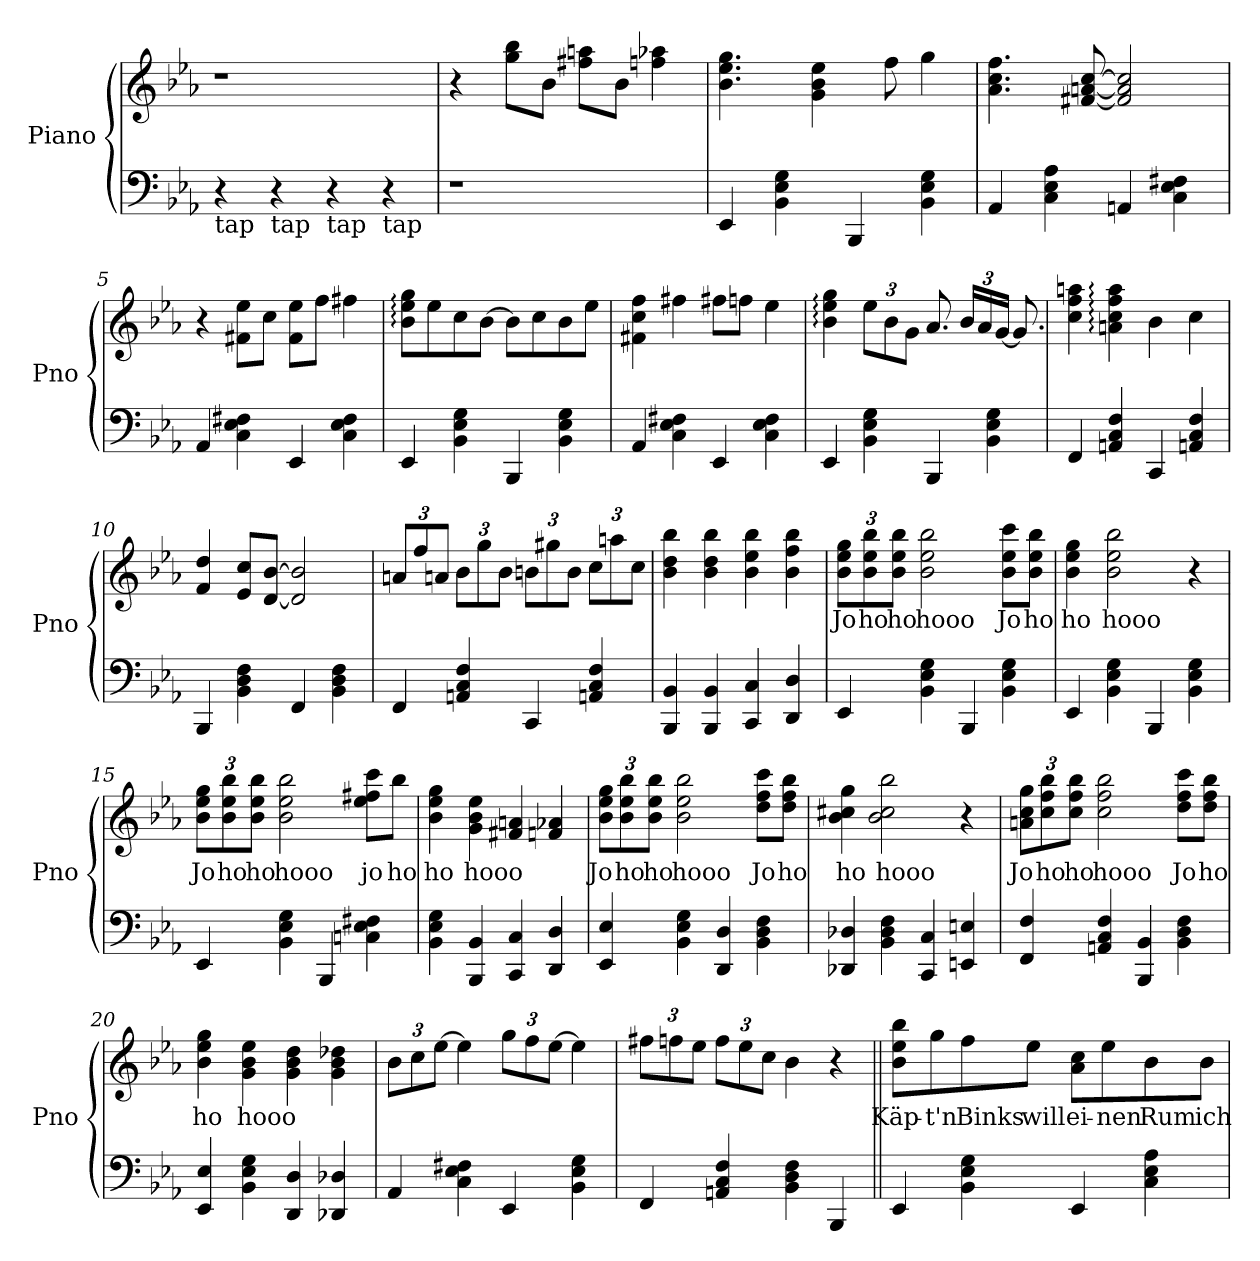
**kern	**kern	**text
*part1	*part1	*part1
*staff2	*staff1	*staff1
*I"Piano	*	*
*I'Pno	*	*
*clefF4	*clefG2	*
*k[b-e-a-]	*k[b-e-a-]	*
*E-:	*E-:	*
=1	=1	=1
!LO:TX:b:t=tap	!	!
4r	1r	.
!LO:TX:b:t=tap	!	!
4r	.	.
!LO:TX:b:t=tap	!	!
4r	.	.
!LO:TX:b:t=tap	!	!
4r	.	.
=2	=2	=2
1r	4r	.
.	8gg\ 8bb-\L	.
.	8b-\J	.
.	8ff#X\ 8aan\L	.
.	8b-\J	.
.	4ffn\ 4aa-X\	.
=3	=3	=3
4EE-/	4.b-\ 4.ee-\ 4.gg\	.
4BB-\ 4E-\ 4G\	.	.
.	4g\ 4b-\ 4ee-\	.
4BBB-/	.	.
.	8ff\	.
4BB-\ 4E-\ 4G\	4gg\	.
=4	=4	=4
4AA-/	4.a-\ 4.cc\ 4.ff\	.
4C\ 4E-\ 4A-\	.	.
.	[8f#X/ [8an/ [8cc/	.
4AAn/	2f#/] 2a/] 2cc/]	.
4C\ 4E-\ 4F#X\	.	.
!!LO:LB:g=z
=5	=5	=5
4AA-/	4r	.
4C\ 4E-\ 4F#X\	8f#X\ 8ee-\L	.
.	8cc\J	.
4EE-/	8f#\ 8ee-\L	.
.	8ff\J	.
4C\ 4E-\ 4F#\	4ff#X\	.
=6	=6	=6
4EE-/	8b-\: 8ee-\: 8gg\:L	.
.	8ee-\	.
4BB-\ 4E-\ 4G\	8cc\	.
.	[8b-\J	.
4BBB-/	8b-\L]	.
.	8cc\	.
4BB-\ 4E-\ 4G\	8b-\	.
.	8ee-\J	.
=7	=7	=7
4AA-/	4f#X\ 4cc\ 4ff\	.
4C\ 4E-\ 4F#X\	4ff#X\	.
4EE-/	8ff#X\L	.
.	8ffn\J	.
4C\ 4E-\ 4F#\	4ee-\	.
=8	=8	=8
4EE-/	4b-\: 4ee-\: 4gg\:	.
*	*Xbrackettup	*
4BB-\ 4E-\ 4G\	12ee-\L	.
.	12b-\	.
.	12g\J	.
4BBB-/	8.a-/	.
.	24b-/LL	.
.	24a-/	.
4BB-\ 4E-\ 4G\	.	.
.	[24g/JJ	.
.	8.g/]	.
!!LO:LB:g=z
=9	=9	=9
4FF/	4cc\ 4ff\ 4aan\	.
4AAn/ 4C/ 4F/	4an\: 4cc\: 4ff\: 4aa\:	.
4CC/	4b-\	.
4AAn/ 4C/ 4F/	4cc\	.
=10	=10	=10
4BBB-/	4f/ 4dd/	.
4BB-\ 4D\ 4F\	8e-/ 8cc/L	.
.	[8d/ [8b-/J	.
4FF/	2d/] 2b-/]	.
4BB-\ 4D\ 4F\	.	.
=11	=11	=11
4FF/	12an/L	.
.	12ff/	.
.	12an/J	.
4AAn/ 4C/ 4F/	12b-\L	.
.	12gg\	.
.	12b-\J	.
4CC/	12bn\L	.
.	12gg#X\	.
.	12b\J	.
4AAn/ 4C/ 4F/	12cc\L	.
.	12aan\	.
.	12cc\J	.
=12	=12	=12
4BBB-/ 4BB-/	4b-\ 4dd\ 4bb-\	.
4BBB-/ 4BB-/	4b-\ 4dd\ 4bb-\	.
4CC/ 4C/	4b-\ 4ee-\ 4bb-\	.
4DD/ 4D/	4b-\ 4ff\ 4bb-\	.
!!LO:LB:g=z
=13	=13	=13
4EE-/	12b-\ 12ee-\ 12gg\L	Jo
.	12b-\ 12ee-\ 12bb-\	ho
.	12b-\ 12ee-\ 12bb-\J	ho
4BB-\ 4E-\ 4G\	2b-\ 2ee-\ 2bb-\	hooo
4BBB-/	.	.
4BB-\ 4E-\ 4G\	8b-\ 8ee-\ 8ccc\L	Jo
.	8b-\ 8ee-\ 8bb-\J	ho
=14	=14	=14
4EE-/	4b-\ 4ee-\ 4gg\	ho
4BB-\ 4E-\ 4G\	2b-\ 2ee-\ 2bb-\	hooo
4BBB-/	.	.
4BB-\ 4E-\ 4G\	4r	.
=15	=15	=15
4EE-/	12b-\ 12ee-\ 12gg\L	Jo
.	12b-\ 12ee-\ 12bb-\	ho
.	12b-\ 12ee-\ 12bb-\J	ho
4BB-\ 4E-\ 4G\	2b-\ 2ee-\ 2bb-\	hooo
4BBB-/	.	.
4Cn\ 4E-\ 4F#X\	8ee-\ 8ff#X\ 8ccc\L	jo
.	8bb-\J	ho
=16	=16	=16
4BB-\ 4E-\ 4G\	4b-\ 4ee-\ 4gg\	ho
4BBB-/ 4BB-/	4g\ 4b-\ 4ee-\	hooo
4CC/ 4C/	4f#X/ 4an/	.
4DD/ 4D/	4fn/ 4a-X/	.
!!LO:LB:g=z
=17	=17	=17
4EE-/ 4E-/	12b-\ 12ee-\ 12gg\L	Jo
.	12b-\ 12ee-\ 12bb-\	ho
.	12b-\ 12ee-\ 12bb-\J	ho
4BB-\ 4E-\ 4G\	2b-\ 2ee-\ 2bb-\	hooo
4DD/ 4D/	.	.
4BB-\ 4D\ 4F\	8dd\ 8ff\ 8ccc\L	Jo
.	8dd\ 8ff\ 8bb-\J	ho
=18	=18	=18
4DD-X/ 4D-X/	4b-\ 4cc#X\ 4gg\	ho
4BB-\ 4D-\ 4F\	2b-\ 2cc#\ 2bb-\	hooo
4CC/ 4C/	.	.
4EEn/ 4En/	4r	.
=19	=19	=19
4FF/ 4F/	12an\ 12cc\ 12gg\L	Jo
.	12cc\ 12ff\ 12bb-\	ho
.	12cc\ 12ff\ 12bb-\J	ho
4AAn/ 4C/ 4F/	2cc\ 2ff\ 2bb-\	hooo
4BBB-/ 4BB-/	.	.
4BB-\ 4D\ 4F\	8dd\ 8ff\ 8ccc\L	Jo
.	8dd\ 8ff\ 8bb-\J	ho
=20	=20	=20
4EE-/ 4E-/	4b-\ 4ee-\ 4gg\	ho
4BB-\ 4E-\ 4G\	4g\ 4b-\ 4ee-\	hooo
4DD/ 4D/	4g\ 4b-\ 4dd\	.
4DD-X/ 4D-X/	4g\ 4b-\ 4dd-X\	.
!!LO:PB:g=z
=21	=21	=21
4AA-/	12b-\L	.
.	12cc\	.
.	[12ee-\J	.
4C\ 4E-\ 4F#X\	4ee-\]	.
4EE-/	12gg\L	.
.	12ff\	.
.	[12ee-\J	.
4BB-\ 4E-\ 4G\	4ee-\]	.
=22	=22	=22
4FF/	12ff#X\L	.
.	12ffn\	.
.	12ee-\J	.
4AAn/ 4C/ 4F/	12ff\L	.
.	12ee-\	.
.	12cc\J	.
4BB-\ 4D\ 4F\	4b-\	.
4BBB-/	4r	.
=23||	=23||	=23||
4EE-/	8b-\ 8ee-\ 8bb-\L	Käp-
.	8gg\	-t'n
4BB-\ 4E-\ 4G\	8ff\	Binks
.	8ee-\J	will
4EE-/	8a-\ 8cc\L	ei-
.	8ee-\	-nen
4C\ 4E-\ 4A-\	8b-\	Rum
.	8b-\J	ich
=	=	=
*-	*-	*-
